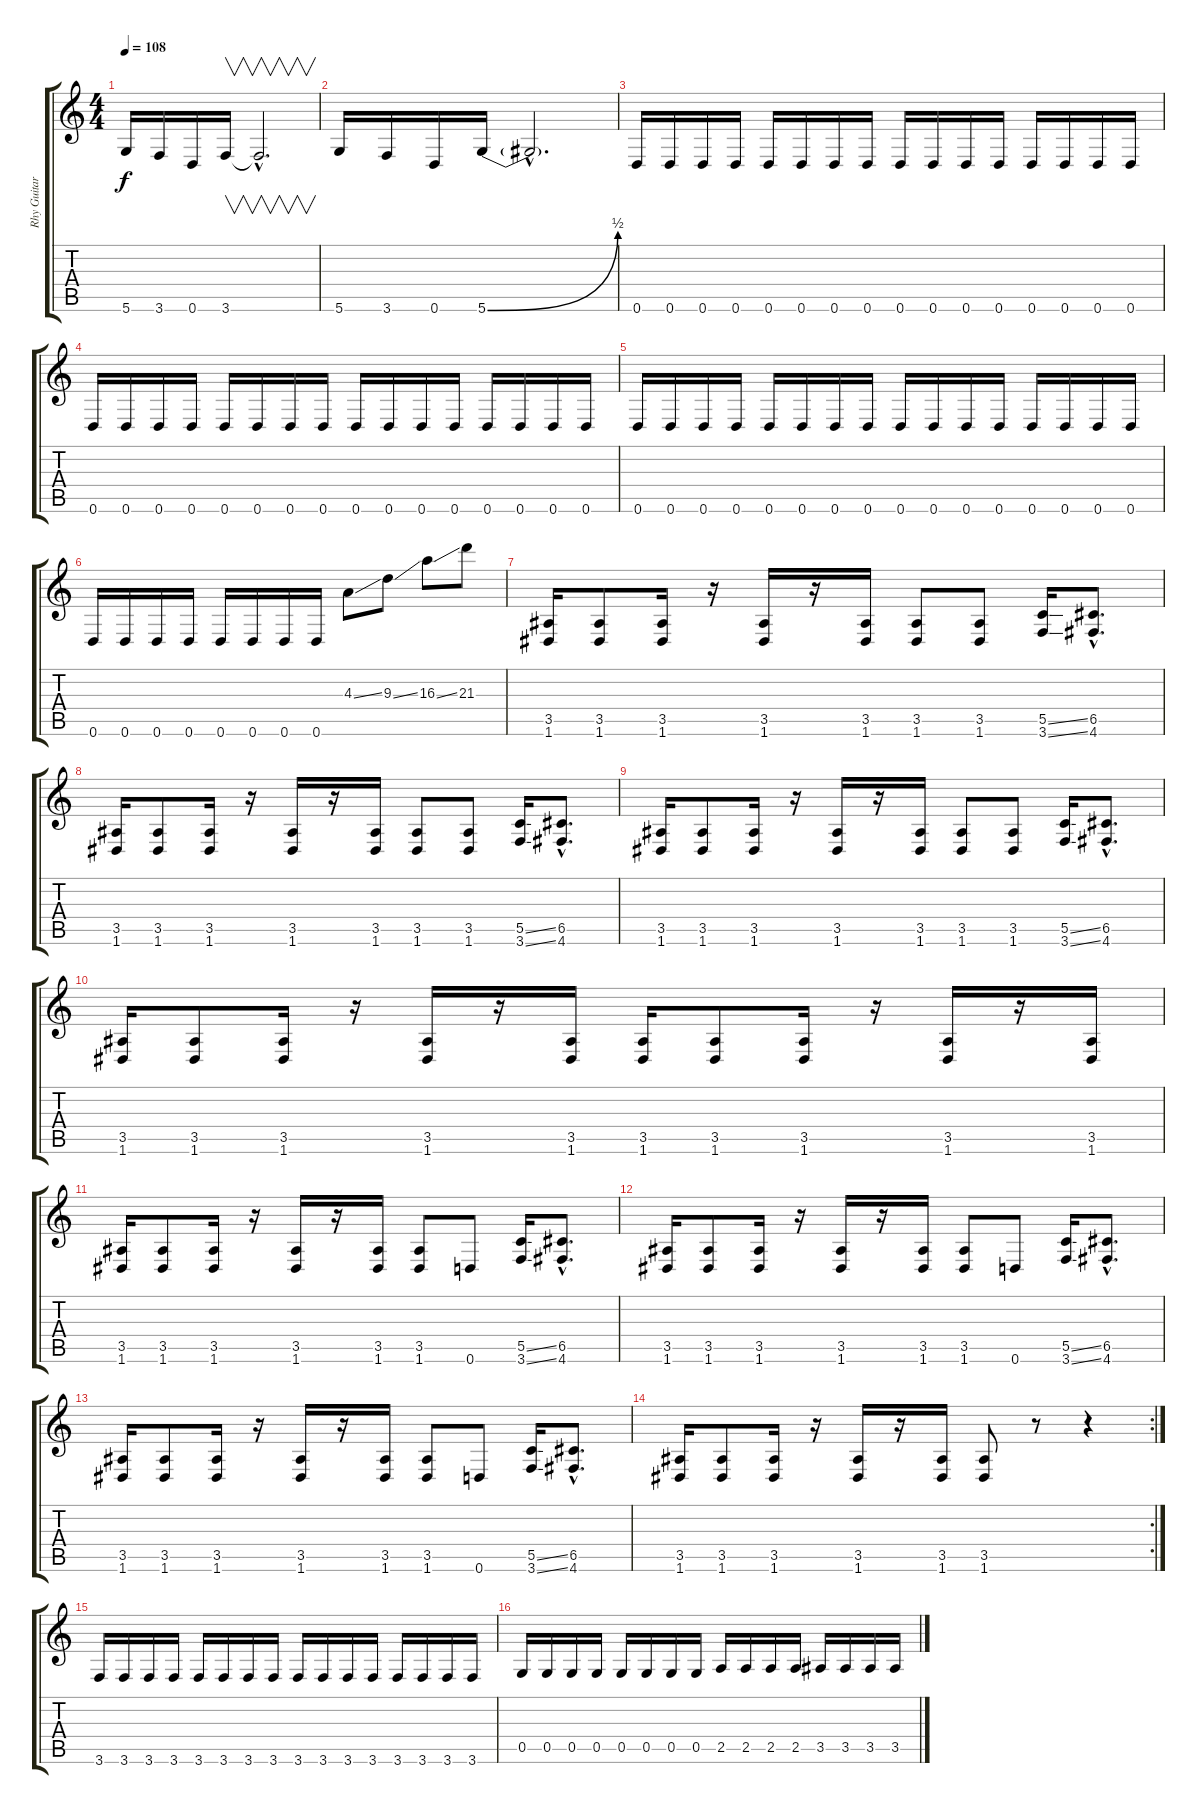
\track ("Rhy Guitar" "Rhy Guitar") {instrument distortionguitar}
\staff {score tabs}
\tuning (D4 A3 F3 C3 G2 D2) {hide}
\ts (4 4)
\tempo 108
\clef g2
\ks c
5.6.16{dy f} 3.6.16 0.6.16 3.6.16{v} 3.6{hac t}.2{v d} |
5.6.16 3.6.16 0.6.16 5.6{be (bend 0 0 60 2)}.16 5.6{hac t}.2{d} |
0.6.16 0.6.16 0.6.16 0.6.16 0.6.16 0.6.16 0.6.16 0.6.16 0.6.16 0.6.16 0.6.16 0.6.16 0.6.16 0.6.16 0.6.16 0.6.16 |
0.6.16 0.6.16 0.6.16 0.6.16 0.6.16 0.6.16 0.6.16 0.6.16 0.6.16 0.6.16 0.6.16 0.6.16 0.6.16 0.6.16 0.6.16 0.6.16 |
0.6.16 0.6.16 0.6.16 0.6.16 0.6.16 0.6.16 0.6.16 0.6.16 0.6.16 0.6.16 0.6.16 0.6.16 0.6.16 0.6.16 0.6.16 0.6.16 |
0.6.16 0.6.16 0.6.16 0.6.16 0.6.16 0.6.16 0.6.16 0.6.16 4.3{ss}.8 9.3{ss}.8 16.3{ss}.8 21.3.8 |
(3.5 1.6).16 (3.5 1.6).8 (3.5 1.6).16 r.16 (3.5 1.6).16 r.16 (3.5 1.6).16 (3.5 1.6).8 (3.5 1.6).8 (5.5{ss} 3.6{ss}).16 (6.5{hac} 4.6{hac}).8{d} |
(3.5 1.6).16 (3.5 1.6).8 (3.5 1.6).16 r.16 (3.5 1.6).16 r.16 (3.5 1.6).16 (3.5 1.6).8 (3.5 1.6).8 (5.5{ss} 3.6{ss}).16 (6.5{hac} 4.6{hac}).8{d} |
(3.5 1.6).16 (3.5 1.6).8 (3.5 1.6).16 r.16 (3.5 1.6).16 r.16 (3.5 1.6).16 (3.5 1.6).8 (3.5 1.6).8 (5.5{ss} 3.6{ss}).16 (6.5{hac} 4.6{hac}).8{d} |
(3.5 1.6).16 (3.5 1.6).8 (3.5 1.6).16 r.16 (3.5 1.6).16 r.16 (3.5 1.6).16 (3.5 1.6).16 (3.5 1.6).8 (3.5 1.6).16 r.16 (3.5 1.6).16 r.16 (3.5 1.6).16 |
(3.5 1.6).16 (3.5 1.6).8 (3.5 1.6).16 r.16 (3.5 1.6).16 r.16 (3.5 1.6).16 (3.5 1.6).8 0.6.8 (5.5{ss} 3.6{ss}).16 (6.5{hac} 4.6{hac}).8{d} |
(3.5 1.6).16 (3.5 1.6).8 (3.5 1.6).16 r.16 (3.5 1.6).16 r.16 (3.5 1.6).16 (3.5 1.6).8 0.6.8 (5.5{ss} 3.6{ss}).16 (6.5{hac} 4.6{hac}).8{d} |
(3.5 1.6).16 (3.5 1.6).8 (3.5 1.6).16 r.16 (3.5 1.6).16 r.16 (3.5 1.6).16 (3.5 1.6).8 0.6.8 (5.5{ss} 3.6{ss}).16 (6.5{hac} 4.6{hac}).8{d} |
\rc 2
(3.5 1.6).16 (3.5 1.6).8 (3.5 1.6).16 r.16 (3.5 1.6).16 r.16 (3.5 1.6).16 (3.5 1.6).8 r.8 r.4 |
3.6.16 3.6.16 3.6.16 3.6.16 3.6.16 3.6.16 3.6.16 3.6.16 3.6.16 3.6.16 3.6.16 3.6.16 3.6.16 3.6.16 3.6.16 3.6.16 |
0.5.16 0.5.16 0.5.16 0.5.16 0.5.16 0.5.16 0.5.16 0.5.16 2.5.16 2.5.16 2.5.16 2.5.16 3.5.16 3.5.16 3.5.16 3.5.16
